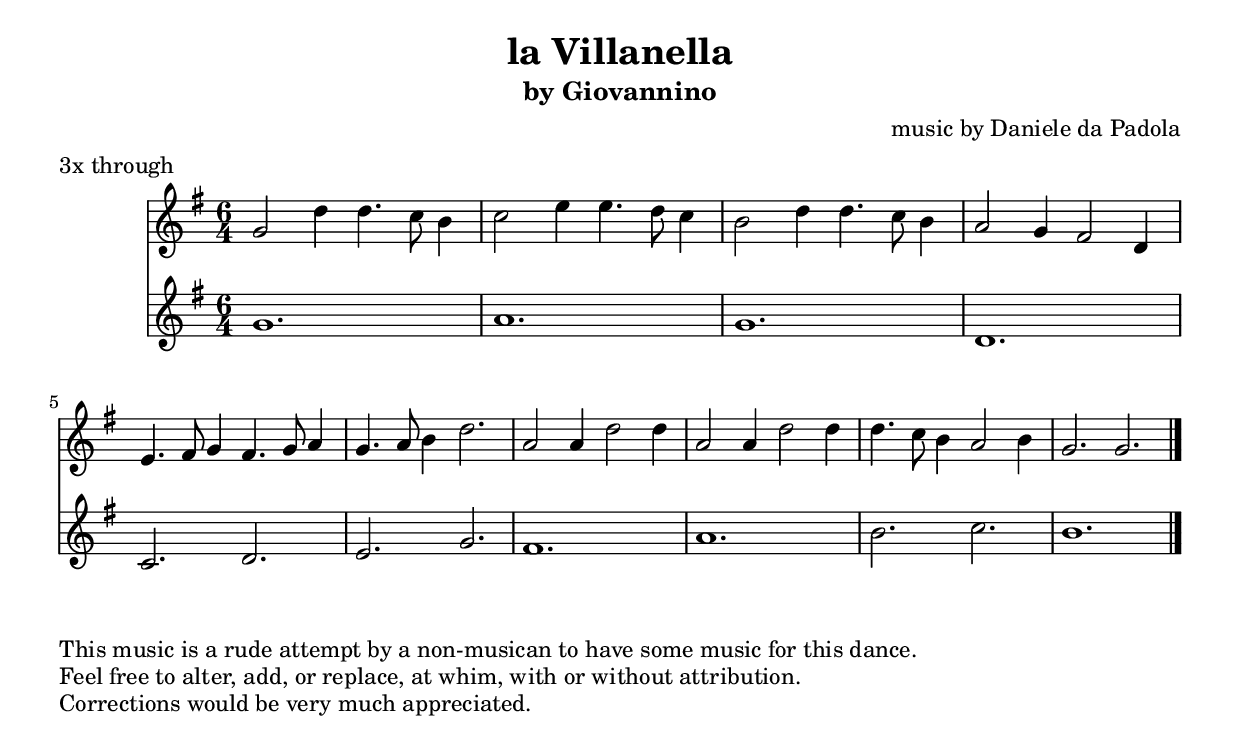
\version "2.16.2"
\clef treble
\header {
  title = "la Villanella" 
  subtitle = "by Giovannino" 
  composer = "music by Daniele da Padola"
  meter = "3x through"

}

\relative c'' {
  \time 6/4
  <<
    \new Staff {
      \key g \major
      g2 d'4 d4. c8 b4
      c2 e4 e4. d8 c4
      b2 d4 d4. c8 b4
      a2 g4 fis2 d4

      e4. fis8 g4 fis4. g8 a4
      g4. a8 b4 d2.

      a2 a4 d2 d4
      a2 a4 d2 d4
      d4. c8 b4 a2 b4
      g2. g
      \bar "|"
    }
    \new Staff {
      \key g \major
      g1. a g d
      c2. d e g
      fis1. a
      b2. c b1.
      \bar "|."
    }
  >>
}
\markup {
  This music is a rude attempt by a non-musican to have some music for this dance.
}
\markup {
  Feel free to alter, add, or replace, at whim, with or without attribution.
}
\markup {
  Corrections would be very much appreciated.
}